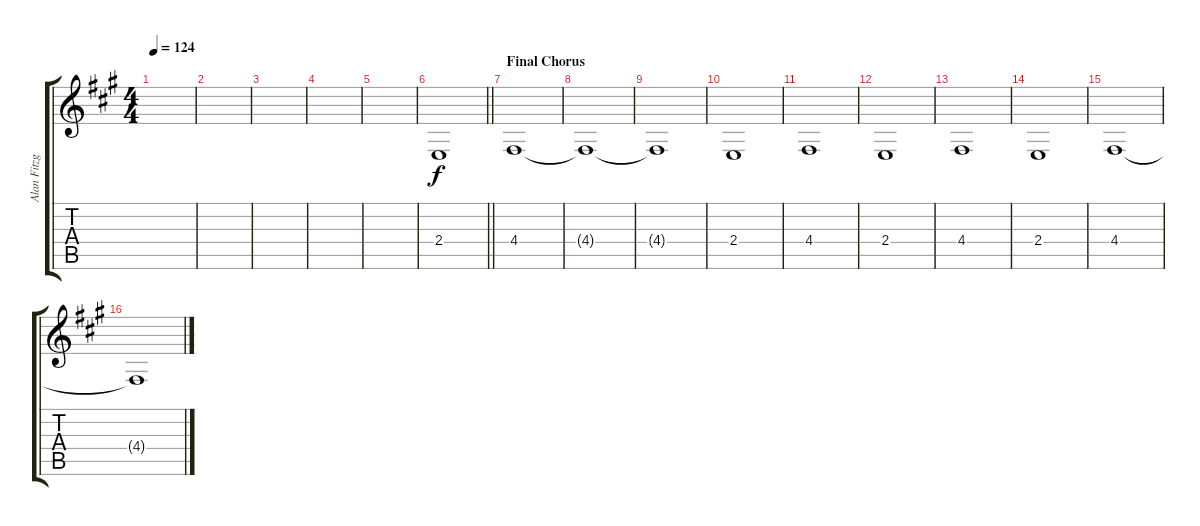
\track ("Alan Fitzgerald 1" "Alan Fitzg") {instrument stringensemble1}
\staff {score tabs}
\tuning (E4 B3 G3 D3 A2 E2) {hide}
\ts (4 4)
\tempo 124
\clef g2
\ks a
|
|
|
|
|
\barLineRight lightlight
2.4.1 |
\section ("" "Final Chorus")
4.4.1 |
4.4{t}.1 |
4.4{t}.1 |
2.4.1 |
4.4.1 |
2.4.1 |
4.4.1 |
2.4.1 |
4.4.1 |
4.4{t}.1
